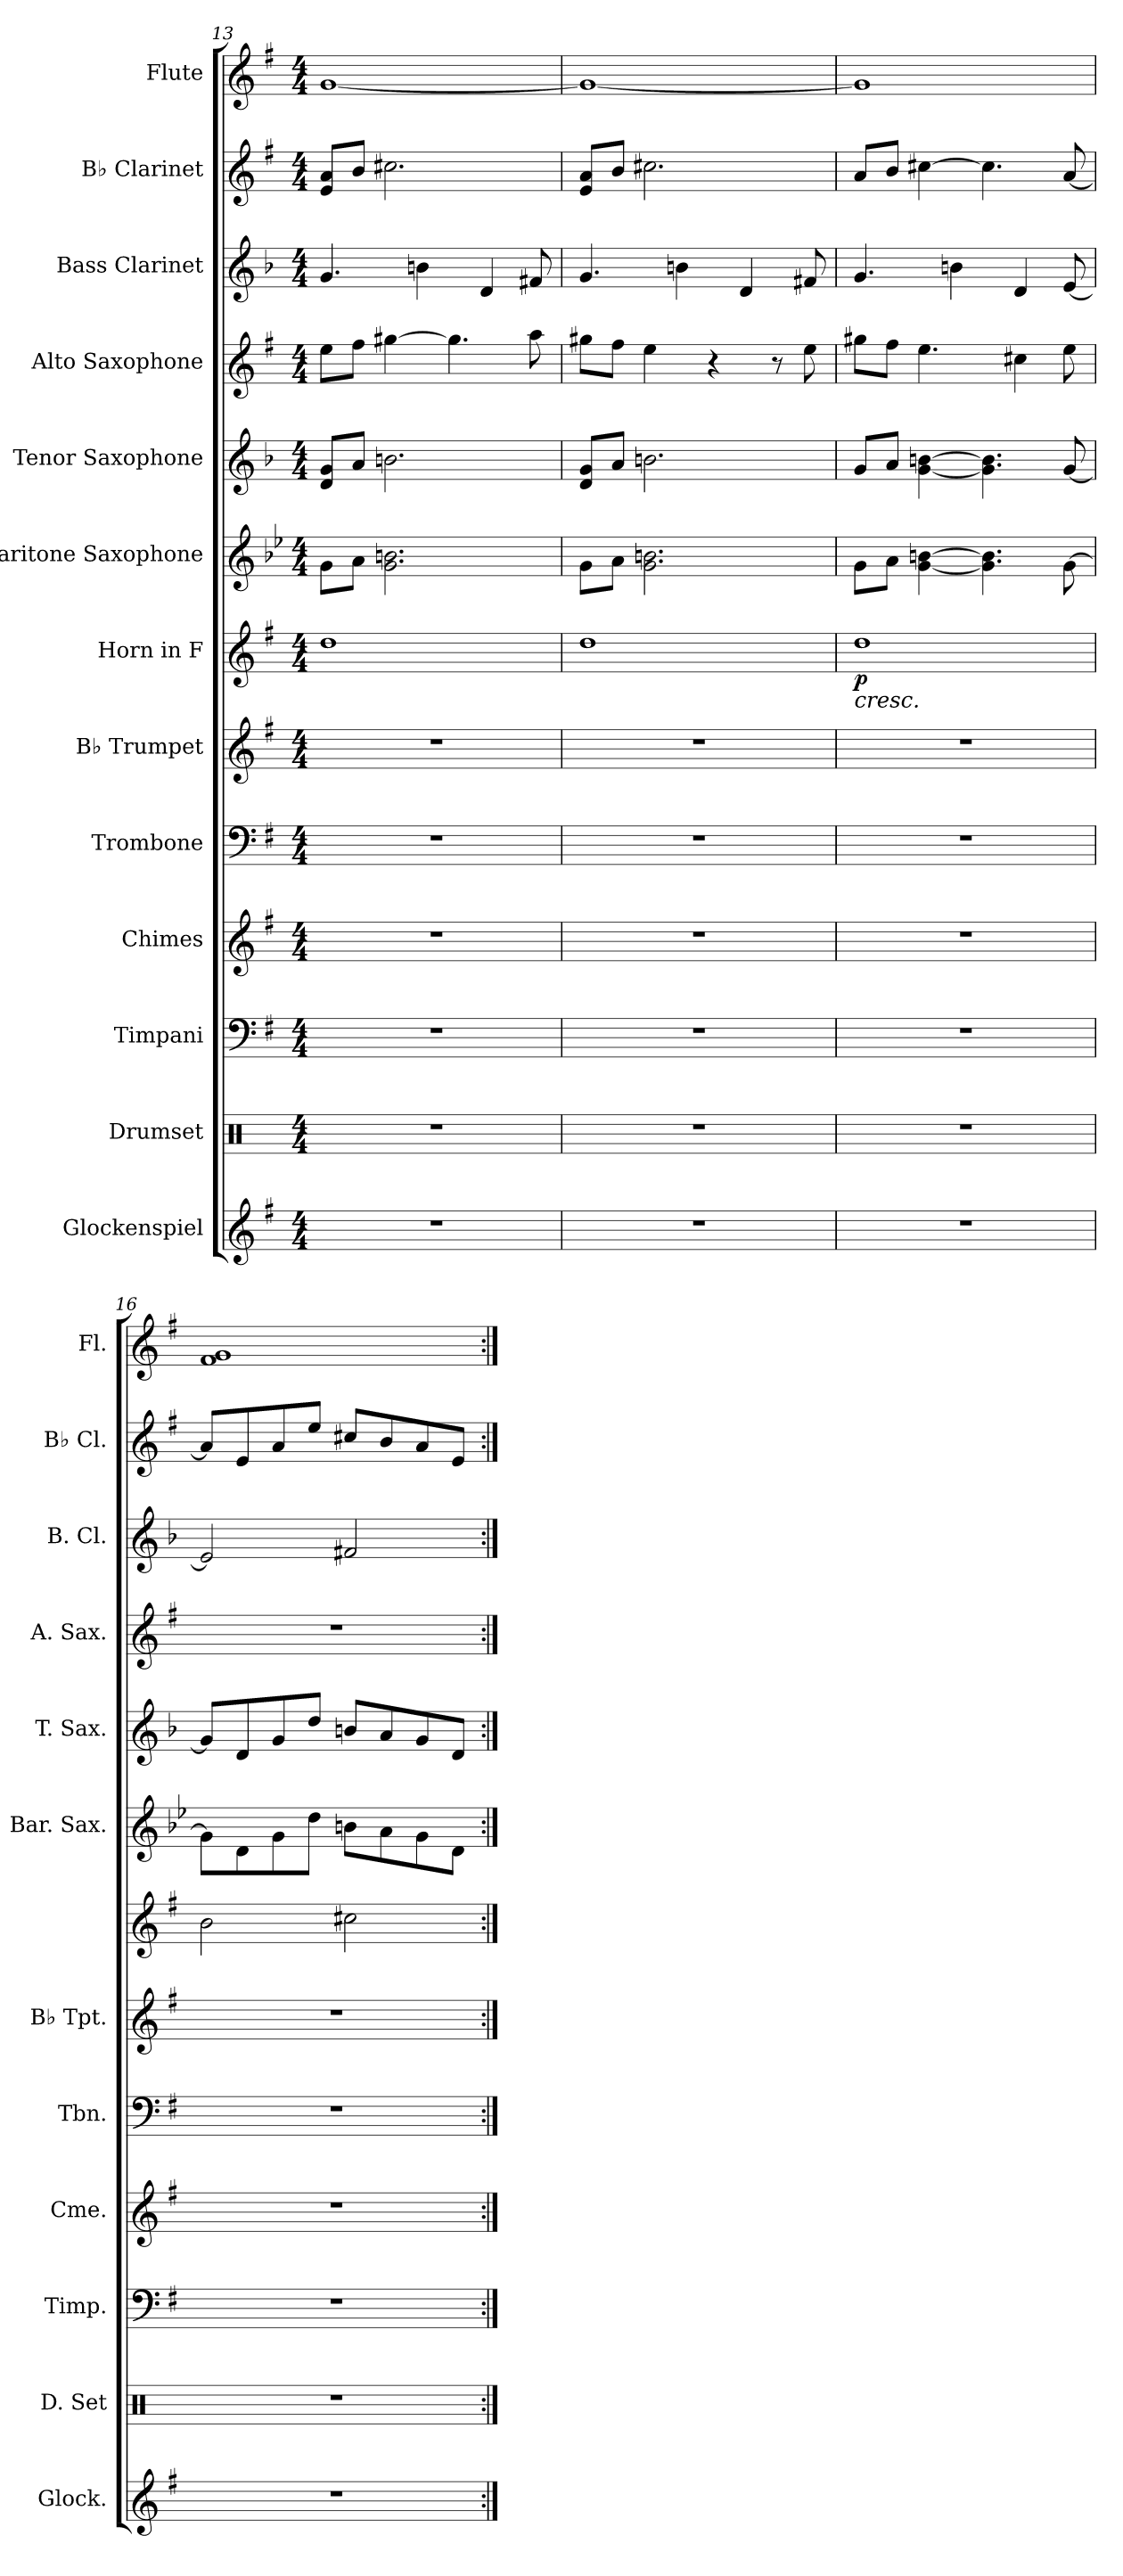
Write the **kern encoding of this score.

**kern	**kern	**kern	**kern	**kern	**kern	**kern	**dynam	**kern	**kern	**kern	**kern	**kern	**kern
*part13	*part12	*part11	*part10	*part9	*part8	*part7	*part7	*part6	*part5	*part4	*part3	*part2	*part1
*staff13	*staff12	*staff11	*staff10	*staff9	*staff8	*staff7	*staff7	*staff6	*staff5	*staff4	*staff3	*staff2	*staff1
*I"Glockenspiel	*I"Drumset	*I"Timpani	*I"Chimes	*I"Trombone	*I"B♭ Trumpet	*I"Horn in F	*	*I"Baritone Saxophone	*I"Tenor Saxophone	*I"Alto Saxophone	*I"Bass Clarinet	*I"B♭ Clarinet	*I"Flute
*I'Glock.	*I'D. Set	*I'Timp.	*I'Cme.	*I'Tbn.	*I'B♭ Tpt.	*	*	*I'Bar. Sax.	*I'T. Sax.	*I'A. Sax.	*I'B. Cl.	*I'B♭ Cl.	*I'Fl.
!!LO:PB:g=z
*clefG2	*clefX	*clefF4	*clefG2	*clefF4	*clefG2	*clefG2	*	*clefG2	*clefG2	*clefG2	*clefG2	*clefG2	*clefG2
*ITrd-14c-24	*	*	*	*	*ITrd1c2	*ITrd4c7	*	*ITrd12c21	*ITrd8c14	*ITrd5c9	*ITrd8c14	*ITrd1c2	*
*k[f#]	*k[]	*k[f#]	*k[f#]	*k[f#]	*k[b-]	*k[]	*	*k[b-e-]	*k[b-]	*k[b-e-]	*k[b-]	*k[b-]	*k[f#]
*M4/4	*M4/4	*M4/4	*M4/4	*M4/4	*M4/4	*M4/4	*	*M4/4	*M4/4	*M4/4	*M4/4	*M4/4	*M4/4
=13	=13	=13	=13	=13	=13	=13	=13	=13	=13	=13	=13	=13	=13
1r	1r	1r	1r	1r	1r	1g	.	8G\L	8D/ 8G/L	8g\L	4.G/	8d/ 8g/L	[1g
.	.	.	.	.	.	.	.	8A\J	8A/J	8a\J	.	8a/J	.
.	.	.	.	.	.	.	.	2.G\ 2.Bn\	2.Bn\	[4bn\	.	2.bn\	.
.	.	.	.	.	.	.	.	.	.	.	4Bn\	.	.
.	.	.	.	.	.	.	.	.	.	4.b\]	.	.	.
.	.	.	.	.	.	.	.	.	.	.	4D/	.	.
.	.	.	.	.	.	.	.	.	.	8cc\	8F#X/	.	.
=14	=14	=14	=14	=14	=14	=14	=14	=14	=14	=14	=14	=14	=14
1r	1r	1r	1r	1r	1r	1g	.	8G\L	8D/ 8G/L	8bn\L	4.G/	8d/ 8g/L	1g_
.	.	.	.	.	.	.	.	8A\J	8A/J	8a\J	.	8a/J	.
.	.	.	.	.	.	.	.	2.G\ 2.Bn\	2.Bn\	4g\	.	2.bn\	.
.	.	.	.	.	.	.	.	.	.	.	4Bn\	.	.
.	.	.	.	.	.	.	.	.	.	4r	.	.	.
.	.	.	.	.	.	.	.	.	.	.	4D/	.	.
.	.	.	.	.	.	.	.	.	.	8r	.	.	.
.	.	.	.	.	.	.	.	.	.	8g\	8F#X/	.	.
=15	=15	=15	=15	=15	=15	=15	=15	=15	=15	=15	=15	=15	=15
!	!	!	!	!	!	!LO:TX:b:i:t=cresc.	!	!	!	!	!	!	!
!	!	!	!	!	!	!	!LO:DY:b	!	!	!	!	!	!
1r	1r	1r	1r	1r	1r	1g	p	8G\L	8G/L	8bn\L	4.G/	8g/L	1g]
.	.	.	.	.	.	.	.	8A\J	8A/J	8a\J	.	8a/J	.
.	.	.	.	.	.	.	.	[4G\ [4Bn\	[4G\ [4Bn\	4.g\	.	[4bn\	.
.	.	.	.	.	.	.	.	.	.	.	4Bn\	.	.
.	.	.	.	.	.	.	.	4.G\] 4.B\]	4.G\] 4.B\]	.	.	4.b\]	.
.	.	.	.	.	.	.	.	.	.	4en\	4D/	.	.
.	.	.	.	.	.	.	.	[8G\	[8G/	8g\	[8E/	[8g/	.
=16	=16	=16	=16	=16	=16	=16	=16	=16	=16	=16	=16	=16	=16
1r	1r	1r	1r	1r	1r	2e\	.	8G\L]	8G/L]	1r	2E/]	8g/L]	1f# 1g
.	.	.	.	.	.	.	.	8D\	8D/	.	.	8d/	.
.	.	.	.	.	.	.	.	8G\	8G/	.	.	8g/	.
.	.	.	.	.	.	.	.	8d\J	8d/J	.	.	8dd/J	.
.	.	.	.	.	.	2f#X\	.	8Bn\L	8Bn/L	.	2F#X/	8bn/L	.
.	.	.	.	.	.	.	.	8A\	8A/	.	.	8a/	.
.	.	.	.	.	.	.	.	8G\	8G/	.	.	8g/	.
.	.	.	.	.	.	.	.	8D\J	8D/J	.	.	8d/J	.
=:|!	=:|!	=:|!	=:|!	=:|!	=:|!	=:|!	=:|!	=:|!	=:|!	=:|!	=:|!	=:|!	=:|!
*-	*-	*-	*-	*-	*-	*-	*-	*-	*-	*-	*-	*-	*-
